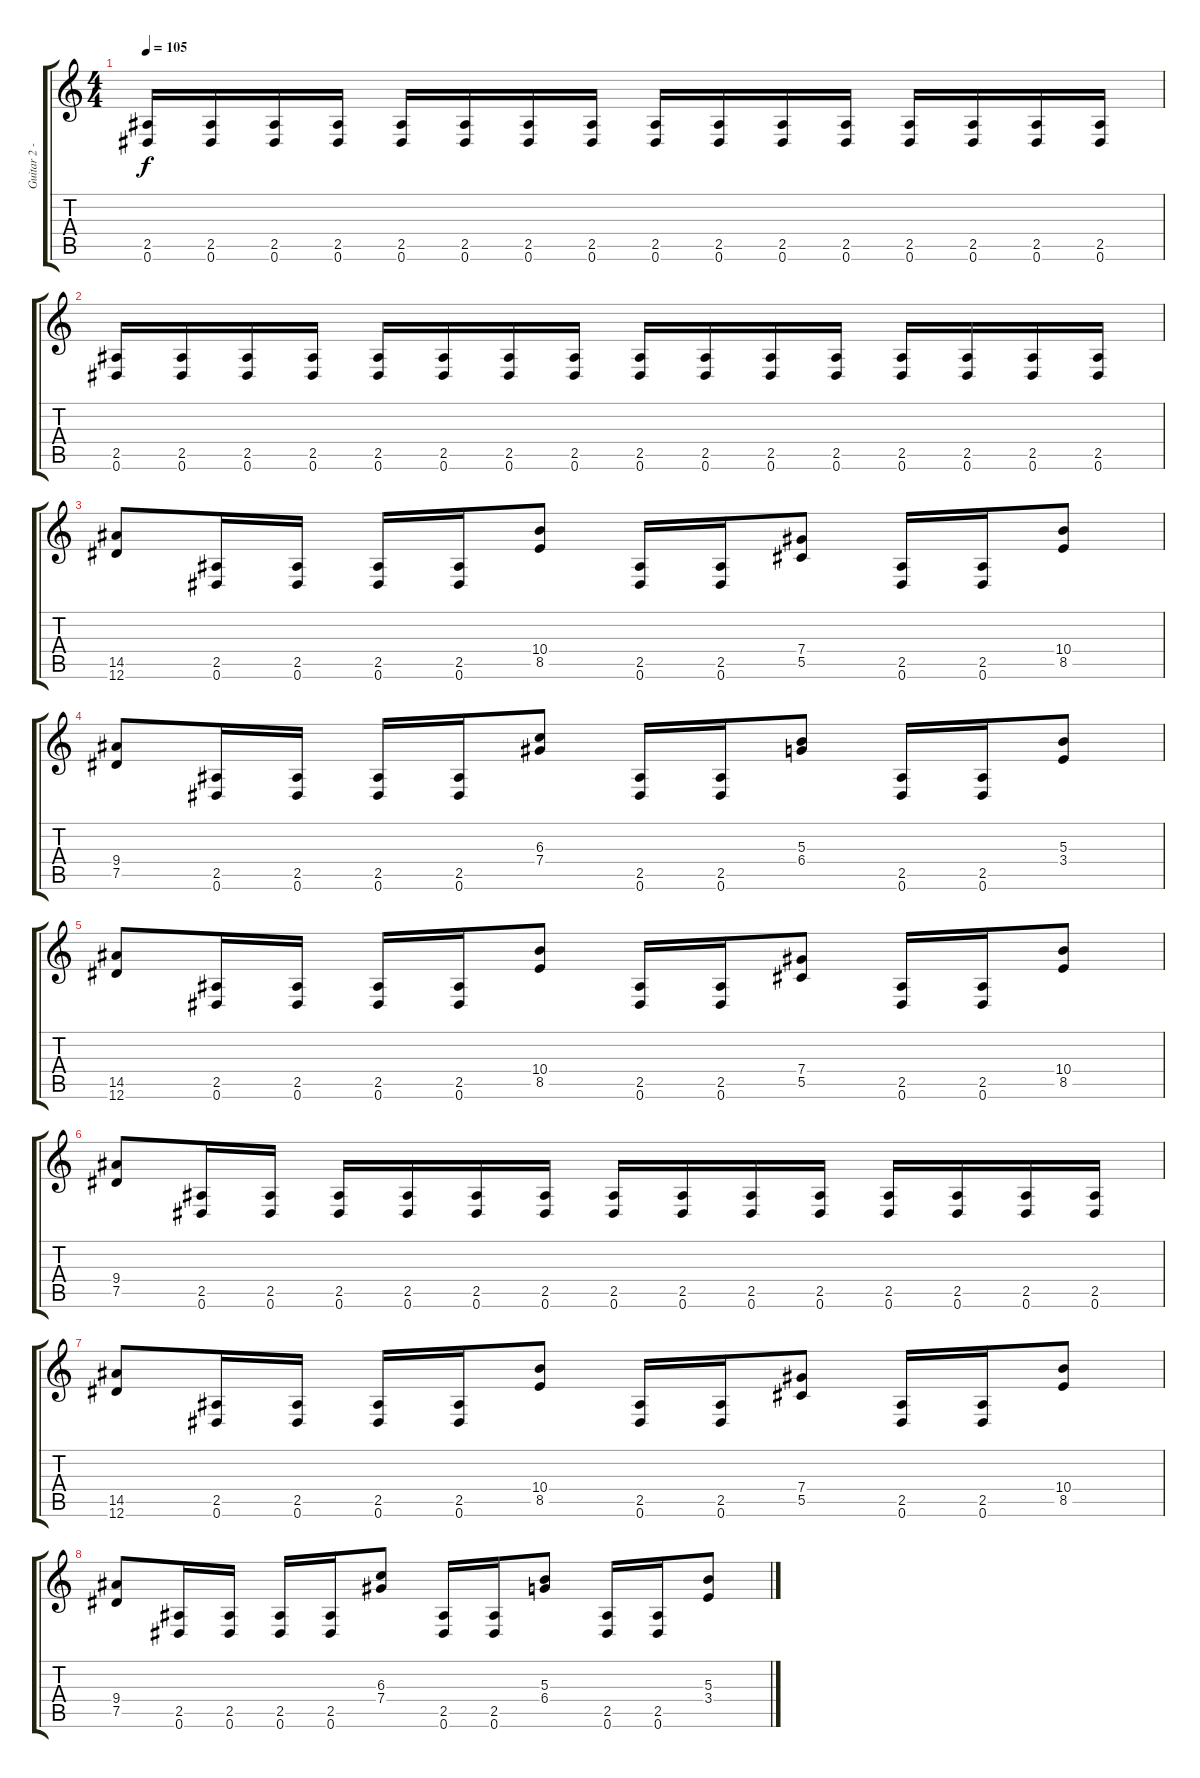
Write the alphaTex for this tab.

\track ("Guitar 2 - BG" "Guitar 2 -") {instrument distortionguitar}
\staff {score tabs}
\tuning (Eb4 Bb3 Gb3 Db3 Ab2 Eb2) {hide}
\ts (4 4)
\tempo 105
\clef g2
\ks c
(2.5 0.6).16{dy f} (2.5 0.6).16 (2.5 0.6).16 (2.5 0.6).16 (2.5 0.6).16 (2.5 0.6).16 (2.5 0.6).16 (2.5 0.6).16 (2.5 0.6).16 (2.5 0.6).16 (2.5 0.6).16 (2.5 0.6).16 (2.5 0.6).16 (2.5 0.6).16 (2.5 0.6).16 (2.5 0.6).16 |
(2.5 0.6).16 (2.5 0.6).16 (2.5 0.6).16 (2.5 0.6).16 (2.5 0.6).16 (2.5 0.6).16 (2.5 0.6).16 (2.5 0.6).16 (2.5 0.6).16 (2.5 0.6).16 (2.5 0.6).16 (2.5 0.6).16 (2.5 0.6).16 (2.5 0.6).16 (2.5 0.6).16 (2.5 0.6).16 |
(14.5 12.6).8 (2.5 0.6).16 (2.5 0.6).16 (2.5 0.6).16 (2.5 0.6).16 (10.4 8.5).8 (2.5 0.6).16 (2.5 0.6).16 (7.4 5.5).8 (2.5 0.6).16 (2.5 0.6).16 (10.4 8.5).8 |
(9.4 7.5).8 (2.5 0.6).16 (2.5 0.6).16 (2.5 0.6).16 (2.5 0.6).16 (6.3 7.4).8 (2.5 0.6).16 (2.5 0.6).16 (5.3 6.4).8 (2.5 0.6).16 (2.5 0.6).16 (5.3 3.4).8 |
(14.5 12.6).8 (2.5 0.6).16 (2.5 0.6).16 (2.5 0.6).16 (2.5 0.6).16 (10.4 8.5).8 (2.5 0.6).16 (2.5 0.6).16 (7.4 5.5).8 (2.5 0.6).16 (2.5 0.6).16 (10.4 8.5).8 |
(9.4 7.5).8 (2.5 0.6).16 (2.5 0.6).16 (2.5 0.6).16 (2.5 0.6).16 (2.5 0.6).16 (2.5 0.6).16 (2.5 0.6).16 (2.5 0.6).16 (2.5 0.6).16 (2.5 0.6).16 (2.5 0.6).16 (2.5 0.6).16 (2.5 0.6).16 (2.5 0.6).16 |
(14.5 12.6).8 (2.5 0.6).16 (2.5 0.6).16 (2.5 0.6).16 (2.5 0.6).16 (10.4 8.5).8 (2.5 0.6).16 (2.5 0.6).16 (7.4 5.5).8 (2.5 0.6).16 (2.5 0.6).16 (10.4 8.5).8 |
(9.4 7.5).8 (2.5 0.6).16 (2.5 0.6).16 (2.5 0.6).16 (2.5 0.6).16 (6.3 7.4).8 (2.5 0.6).16 (2.5 0.6).16 (5.3 6.4).8 (2.5 0.6).16 (2.5 0.6).16 (5.3 3.4).8
